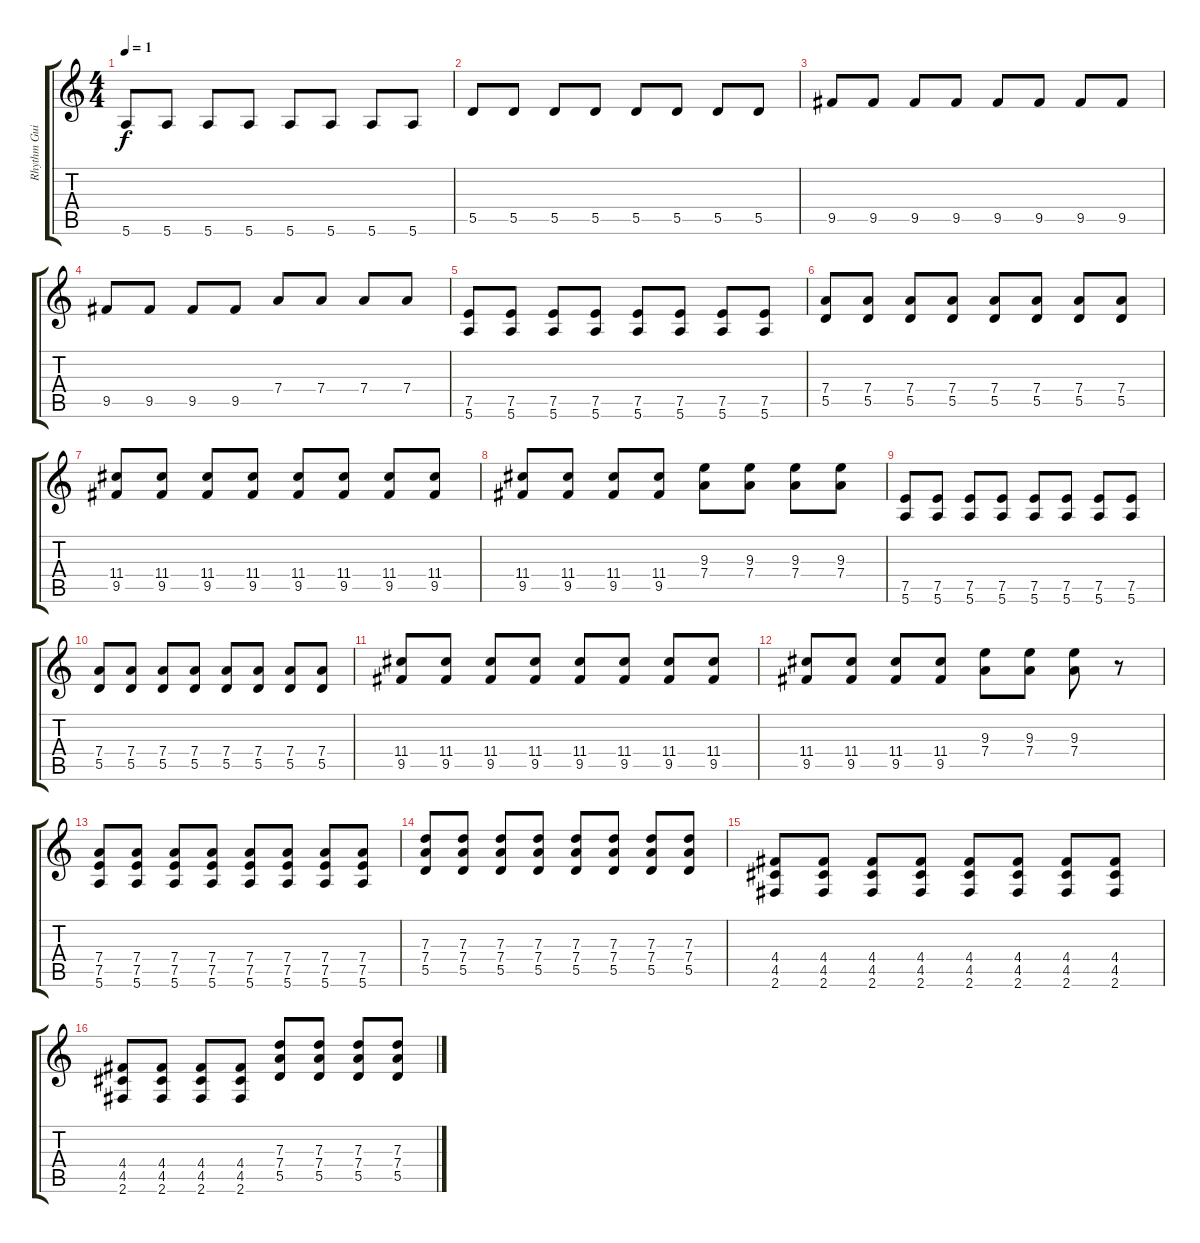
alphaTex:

\track ("Rhythm Guitar" "Rhythm Gui") {instrument distortionguitar}
\staff {score tabs}
\tuning (E4 B3 G3 D3 A2 E2) {hide}
\ts (4 4)
\tempo 1
\clef g2
\ks c
5.6.8{dy f} 5.6.8 5.6.8 5.6.8 5.6.8 5.6.8 5.6.8 5.6.8 |
5.5.8 5.5.8 5.5.8 5.5.8 5.5.8 5.5.8 5.5.8 5.5.8 |
9.5.8 9.5.8 9.5.8 9.5.8 9.5.8 9.5.8 9.5.8 9.5.8 |
9.5.8 9.5.8 9.5.8 9.5.8 7.4.8 7.4.8 7.4.8 7.4.8 |
(7.5 5.6).8 (7.5 5.6).8 (7.5 5.6).8 (7.5 5.6).8 (7.5 5.6).8 (7.5 5.6).8 (7.5 5.6).8 (7.5 5.6).8 |
(7.4 5.5).8 (7.4 5.5).8 (7.4 5.5).8 (7.4 5.5).8 (7.4 5.5).8 (7.4 5.5).8 (7.4 5.5).8 (7.4 5.5).8 |
(11.4 9.5).8 (11.4 9.5).8 (11.4 9.5).8 (11.4 9.5).8 (11.4 9.5).8 (11.4 9.5).8 (11.4 9.5).8 (11.4 9.5).8 |
(11.4 9.5).8 (11.4 9.5).8 (11.4 9.5).8 (11.4 9.5).8 (9.3 7.4).8 (9.3 7.4).8 (9.3 7.4).8 (9.3 7.4).8 |
(7.5 5.6).8 (7.5 5.6).8 (7.5 5.6).8 (7.5 5.6).8 (7.5 5.6).8 (7.5 5.6).8 (7.5 5.6).8 (7.5 5.6).8 |
(7.4 5.5).8 (7.4 5.5).8 (7.4 5.5).8 (7.4 5.5).8 (7.4 5.5).8 (7.4 5.5).8 (7.4 5.5).8 (7.4 5.5).8 |
(11.4 9.5).8 (11.4 9.5).8 (11.4 9.5).8 (11.4 9.5).8 (11.4 9.5).8 (11.4 9.5).8 (11.4 9.5).8 (11.4 9.5).8 |
(11.4 9.5).8 (11.4 9.5).8 (11.4 9.5).8 (11.4 9.5).8 (9.3 7.4).8 (9.3 7.4).8 (9.3 7.4).8 r.8 |
(7.4 7.5 5.6).8 (7.4 7.5 5.6).8 (7.4 7.5 5.6).8 (7.4 7.5 5.6).8 (7.4 7.5 5.6).8 (7.4 7.5 5.6).8 (7.4 7.5 5.6).8 (7.4 7.5 5.6).8 |
(7.3 7.4 5.5).8 (7.3 7.4 5.5).8 (7.3 7.4 5.5).8 (7.3 7.4 5.5).8 (7.3 7.4 5.5).8 (7.3 7.4 5.5).8 (7.3 7.4 5.5).8 (7.3 7.4 5.5).8 |
(4.4 4.5 2.6).8 (4.4 4.5 2.6).8 (4.4 4.5 2.6).8 (4.4 4.5 2.6).8 (4.4 4.5 2.6).8 (4.4 4.5 2.6).8 (4.4 4.5 2.6).8 (4.4 4.5 2.6).8 |
(4.4 4.5 2.6).8 (4.4 4.5 2.6).8 (4.4 4.5 2.6).8 (4.4 4.5 2.6).8 (7.3 7.4 5.5).8 (7.3 7.4 5.5).8 (7.3 7.4 5.5).8 (7.3 7.4 5.5).8
